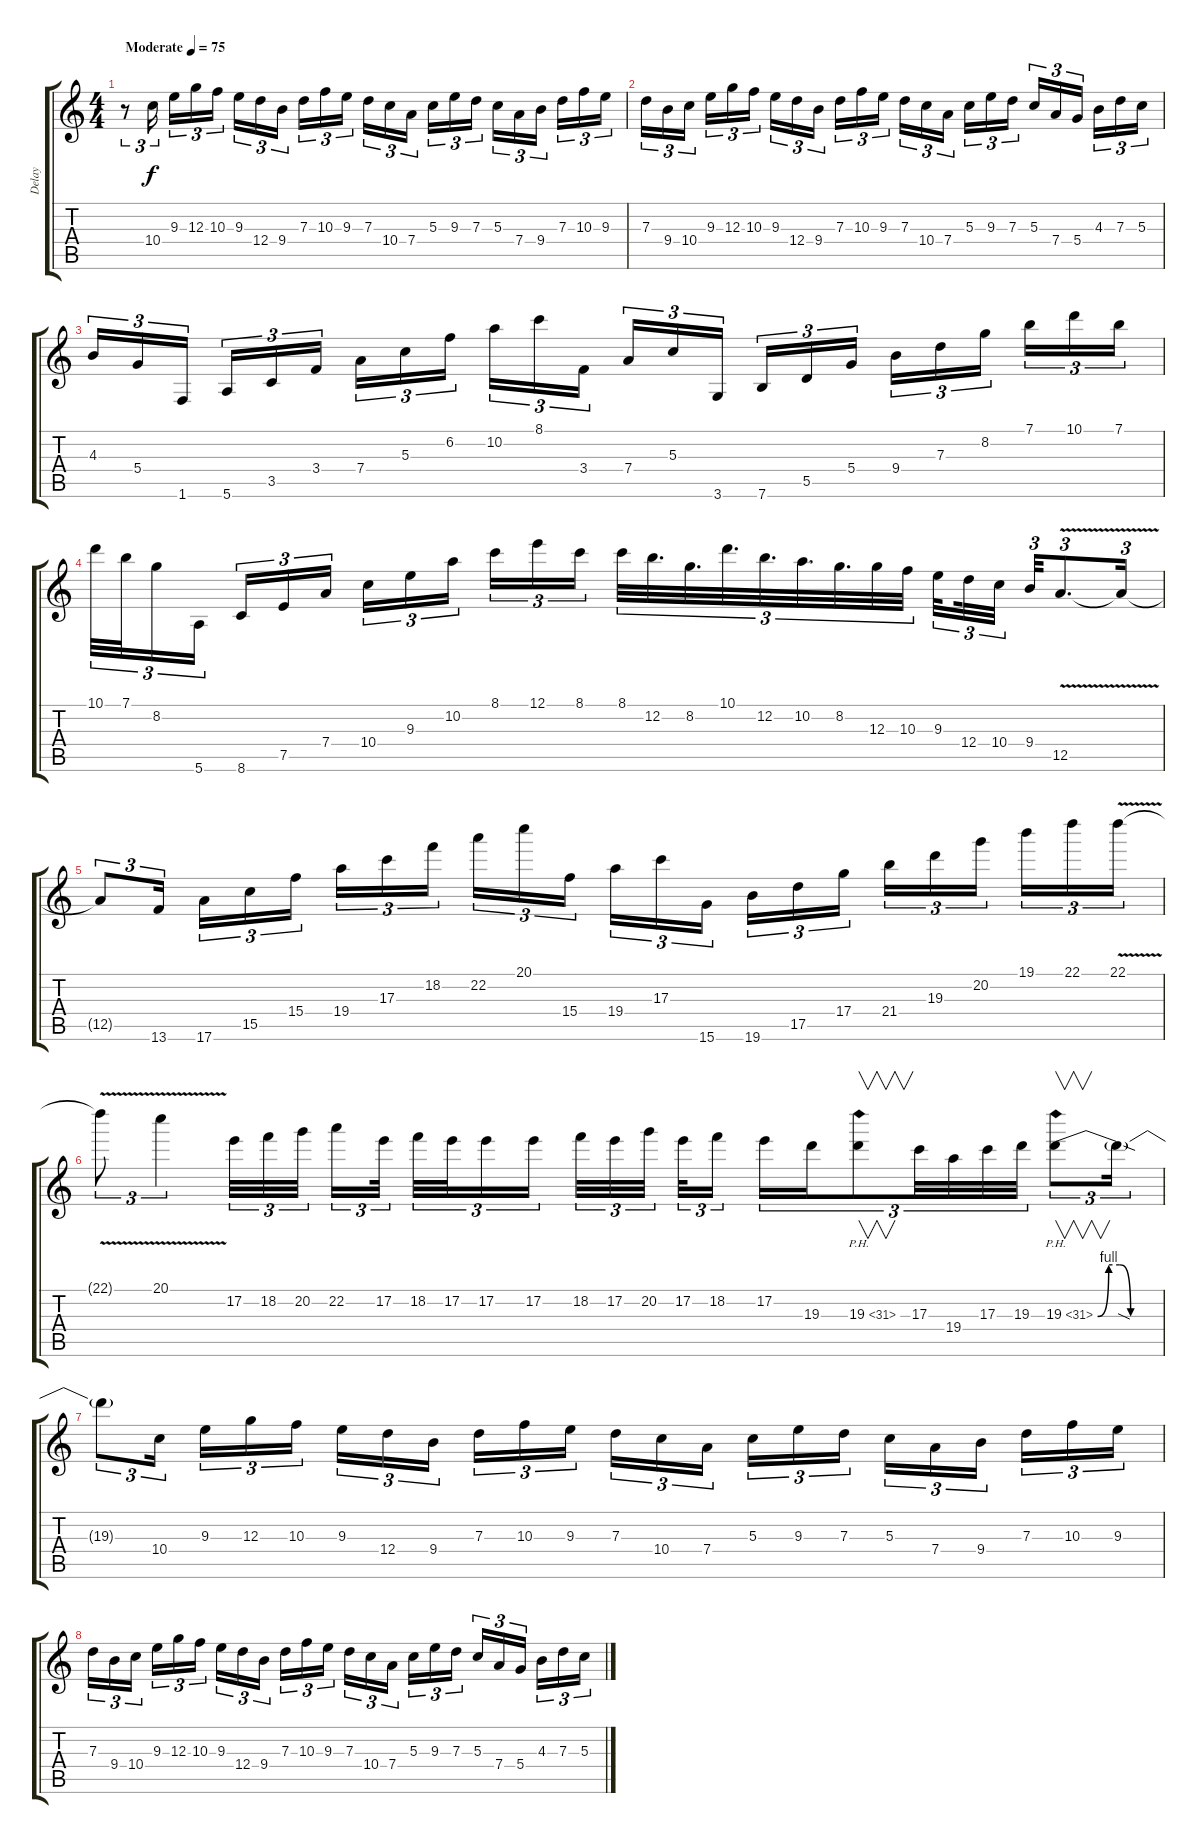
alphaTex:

\track ("Delay" "Delay") {instrument distortionguitar}
\staff {score tabs}
\tuning (E4 B3 G3 D3 A2 E2) {hide}
\ts (4 4)
\tempo (75 "Moderate")
\clef g2
\ks c
r.8{tu (3 2) dy f instrument distortionguitar} 10.4.16{tu (3 2) beam splitsecondary} 9.3.16{tu (3 2)} 12.3.16{tu (3 2)} 10.3.16{tu (3 2)} 9.3.16{tu (3 2)} 12.4.16{tu (3 2)} 9.4.16{tu (3 2) beam splitsecondary} 7.3.16{tu (3 2)} 10.3.16{tu (3 2)} 9.3.16{tu (3 2)} 7.3.16{tu (3 2)} 10.4.16{tu (3 2)} 7.4.16{tu (3 2) beam splitsecondary} 5.3.16{tu (3 2)} 9.3.16{tu (3 2)} 7.3.16{tu (3 2)} 5.3.16{tu (3 2)} 7.4.16{tu (3 2)} 9.4.16{tu (3 2) beam splitsecondary} 7.3.16{tu (3 2)} 10.3.16{tu (3 2)} 9.3.16{tu (3 2)} |
7.3.16{tu (3 2)} 9.4.16{tu (3 2)} 10.4.16{tu (3 2) beam splitsecondary} 9.3.16{tu (3 2)} 12.3.16{tu (3 2)} 10.3.16{tu (3 2)} 9.3.16{tu (3 2)} 12.4.16{tu (3 2)} 9.4.16{tu (3 2) beam splitsecondary} 7.3.16{tu (3 2)} 10.3.16{tu (3 2)} 9.3.16{tu (3 2)} 7.3.16{tu (3 2)} 10.4.16{tu (3 2)} 7.4.16{tu (3 2) beam splitsecondary} 5.3.16{tu (3 2)} 9.3.16{tu (3 2)} 7.3.16{tu (3 2)} 5.3.16{tu (3 2)} 7.4.16{tu (3 2)} 5.4.16{tu (3 2) beam splitsecondary} 4.3.16{tu (3 2)} 7.3.16{tu (3 2)} 5.3.16{tu (3 2)} |
4.3.16{tu (3 2)} 5.4.16{tu (3 2)} 1.6.16{tu (3 2) beam splitsecondary} 5.6.16{tu (3 2)} 3.5.16{tu (3 2)} 3.4.16{tu (3 2)} 7.4.16{tu (3 2)} 5.3.16{tu (3 2)} 6.2.16{tu (3 2) beam splitsecondary} 10.2.16{tu (3 2)} 8.1.16{tu (3 2)} 3.4.16{tu (3 2)} 7.4.16{tu (3 2)} 5.3.16{tu (3 2)} 3.6.16{tu (3 2) beam splitsecondary} 7.6.16{tu (3 2)} 5.5.16{tu (3 2)} 5.4.16{tu (3 2)} 9.4.16{tu (3 2)} 7.3.16{tu (3 2)} 8.2.16{tu (3 2) beam splitsecondary} 7.1.16{tu (3 2)} 10.1.16{tu (3 2)} 7.1.16{tu (3 2)} |
10.1.32{tu (3 2)} 7.1.32{tu (3 2)} 8.2.16{tu (3 2)} 5.6.16{tu (3 2) beam splitsecondary} 8.6.16{tu (3 2)} 7.5.16{tu (3 2)} 7.4.16{tu (3 2)} 10.4.16{tu (3 2)} 9.3.16{tu (3 2)} 10.2.16{tu (3 2) beam splitsecondary} 8.1.16{tu (3 2)} 12.1.16{tu (3 2)} 8.1.16{tu (3 2)} 8.1.32{tu (3 2)} 12.2.32{d tu (3 2)} 8.2.32{d tu (3 2)} 10.1.32{d tu (3 2)} 12.2.32{d tu (3 2)} 10.2.32{d tu (3 2)} 8.2.32{d tu (3 2)} 12.3.32{tu (3 2)} 10.3.32{tu (3 2)} 9.3.32{tu (3 2) beam splitsecondary} 12.4.32{tu (3 2)} 10.4.32{tu (3 2)} 9.4.32{tu (3 2)} 12.5{v}.8{d tu (3 2)} 12.5{t}.16{tu (3 2)} |
12.5{t}.8{tu (3 2)} 13.6.16{tu (3 2) beam splitsecondary} 17.6.16{tu (3 2)} 15.5.16{tu (3 2)} 15.4.16{tu (3 2)} 19.4.16{tu (3 2)} 17.3.16{tu (3 2)} 18.2.16{tu (3 2) beam splitsecondary} 22.2.16{tu (3 2)} 20.1.16{tu (3 2)} 15.4.16{tu (3 2)} 19.4.16{tu (3 2)} 17.3.16{tu (3 2)} 15.6.16{tu (3 2) beam splitsecondary} 19.6.16{tu (3 2)} 17.5.16{tu (3 2)} 17.4.16{tu (3 2)} 21.4.16{tu (3 2)} 19.3.16{tu (3 2)} 20.2.16{tu (3 2) beam splitsecondary} 19.1.16{tu (3 2)} 22.1.16{tu (3 2)} 22.1{v}.16{tu (3 2)} |
22.1{t}.8{tu (3 2)} 20.1{v}.4{tu (3 2)} 17.2.32{tu (3 2)} 18.2.32{tu (3 2)} 20.2.32{tu (3 2) beam splitsecondary} 22.2.16{tu (3 2)} 17.2.32{tu (3 2) beam splitsecondary} 18.2.32{tu (3 2)} 17.2.32{tu (3 2)} 17.2.16{tu (3 2)} 17.2.16{tu (3 2)} 18.2.32{tu (3 2)} 17.2.32{tu (3 2)} 20.2.32{tu (3 2) beam splitsecondary} 17.2.32{tu (3 2)} 18.2.16{tu (3 2) beam splitsecondary} 17.2.16{tu (3 2)} 19.3.16{tu (3 2)} 19.3{ph 12}.8{v tu (3 2)} 17.3.32{tu (3 2)} 19.4.32{tu (3 2)} 17.3.32{tu (3 2)} 19.3.32{tu (3 2)} 19.3{be (custom 0 0 10 4 20 4 30 0 60 0) ph 12}.8{v tu (3 2)} 19.3{sod t}.16{tu (3 2)} |
19.3{t}.8{tu (3 2)} 10.4.16{tu (3 2) beam splitsecondary} 9.3.16{tu (3 2)} 12.3.16{tu (3 2)} 10.3.16{tu (3 2)} 9.3.16{tu (3 2)} 12.4.16{tu (3 2)} 9.4.16{tu (3 2) beam splitsecondary} 7.3.16{tu (3 2)} 10.3.16{tu (3 2)} 9.3.16{tu (3 2)} 7.3.16{tu (3 2)} 10.4.16{tu (3 2)} 7.4.16{tu (3 2) beam splitsecondary} 5.3.16{tu (3 2)} 9.3.16{tu (3 2)} 7.3.16{tu (3 2)} 5.3.16{tu (3 2)} 7.4.16{tu (3 2)} 9.4.16{tu (3 2) beam splitsecondary} 7.3.16{tu (3 2)} 10.3.16{tu (3 2)} 9.3.16{tu (3 2)} |
7.3.16{tu (3 2)} 9.4.16{tu (3 2)} 10.4.16{tu (3 2) beam splitsecondary} 9.3.16{tu (3 2)} 12.3.16{tu (3 2)} 10.3.16{tu (3 2)} 9.3.16{tu (3 2)} 12.4.16{tu (3 2)} 9.4.16{tu (3 2) beam splitsecondary} 7.3.16{tu (3 2)} 10.3.16{tu (3 2)} 9.3.16{tu (3 2)} 7.3.16{tu (3 2)} 10.4.16{tu (3 2)} 7.4.16{tu (3 2) beam splitsecondary} 5.3.16{tu (3 2)} 9.3.16{tu (3 2)} 7.3.16{tu (3 2)} 5.3.16{tu (3 2)} 7.4.16{tu (3 2)} 5.4.16{tu (3 2) beam splitsecondary} 4.3.16{tu (3 2)} 7.3.16{tu (3 2)} 5.3.16{tu (3 2)}
